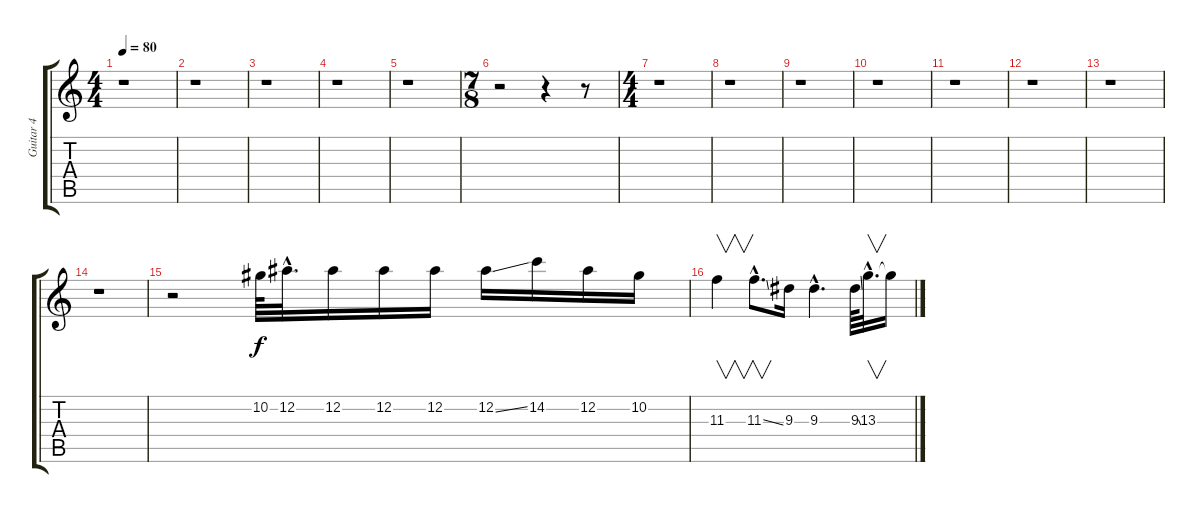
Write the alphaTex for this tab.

\track ("Guitar 4" "Guitar 4") {instrument distortionguitar}
\staff {score tabs}
\tuning (Eb4 Bb3 Gb3 Db3 Ab2 Eb2) {hide}
\ts (4 4)
\tempo 80
\clef g2
\ks c
r.1{dy f instrument distortionguitar} |
r.1 |
r.1 |
r.1 |
r.1 |
\ts (7 8)
r.2 r.4 r.8 |
\ts (4 4)
r.1 |
r.1 |
r.1 |
r.1 |
r.1 |
r.1 |
r.1 |
r.1 |
r.2 10.2.64 12.2{hac}.32{d} 12.2.16 12.2.16 12.2.16 12.2{ss}.16 14.2.16 12.2.16 10.2.16 |
11.3.4{v} 11.3{ss hac}.8{v d} 9.3.16 9.3{hac}.4{d} 9.3{ss}.64 13.3{hac}.32{v d} 13.3{t}.16
